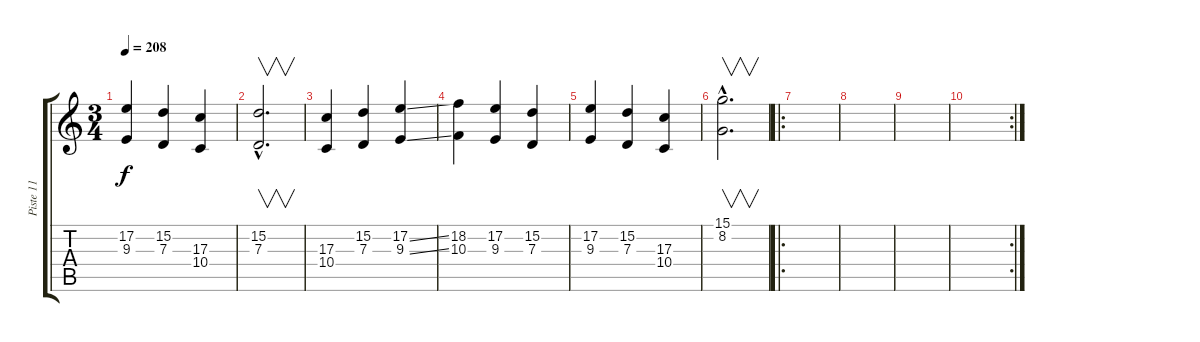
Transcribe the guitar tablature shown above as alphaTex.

\track ("Piste 11" "Piste 11") {instrument flute}
\staff {score tabs}
\tuning (E4 B3 G3 D3 A2 E2) {hide}
\ts (3 4)
\tempo 208
\clef g2
\ks c
(17.2 9.3).4{dy f} (15.2 7.3).4 (17.3 10.4).4 |
(15.2{hac} 7.3{hac}).2{v d} |
(17.3 10.4).4 (15.2 7.3).4 (17.2{ss} 9.3{ss}).4 |
(18.2 10.3).4 (17.2 9.3).4 (15.2 7.3).4 |
(17.2 9.3).4 (15.2 7.3).4 (17.3 10.4).4 |
(15.1{hac} 8.2{hac}).2{v d} |
\ro
|
|
|
\rc 2
